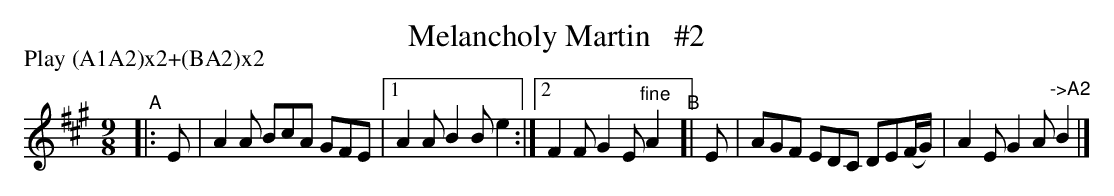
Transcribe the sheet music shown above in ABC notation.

X:1
T: Melancholy Martin   #2
P: Play (A1A2)x2+(BA2)x2
M: 9/8
K: A
"^A"|: E | A2A BcA GFE |1 A2A B2B e2 :|2 F2F G2E "^fine"A2 \
"^B"[| E | AGF EDC DE(F/G/) | A2E G2A "^->A2"B2 |]
